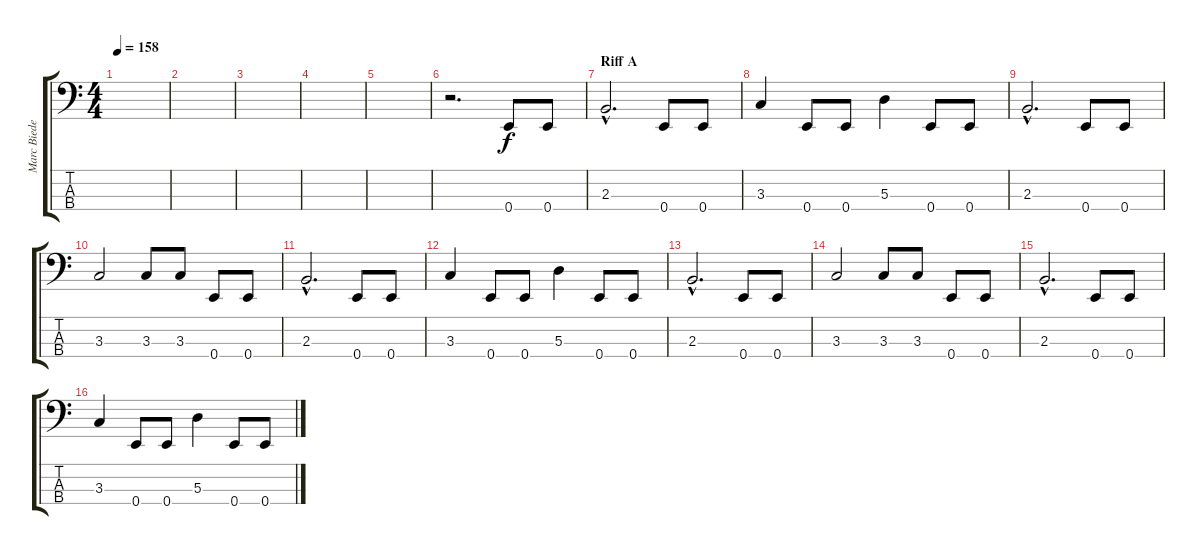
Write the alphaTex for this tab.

\track ("Marc Biedermann" "Marc Biede") {instrument electricbasspick}
\staff {score tabs}
\tuning (G2 D2 A1 E1) {hide}
\ts (4 4)
\tempo 158
\clef f4
\ks c
|
|
|
|
|
r.2{d volume 13} 0.4.8 0.4.8 |
\section ("" "Riff A")
2.3{hac}.2{d} 0.4.8 0.4.8 |
3.3.4 0.4.8 0.4.8 5.3.4 0.4.8 0.4.8 |
2.3{hac}.2{d} 0.4.8 0.4.8 |
3.3.2 3.3.8 3.3.8 0.4.8 0.4.8 |
2.3{hac}.2{d} 0.4.8 0.4.8 |
3.3.4 0.4.8 0.4.8 5.3.4 0.4.8 0.4.8 |
2.3{hac}.2{d} 0.4.8 0.4.8 |
3.3.2 3.3.8 3.3.8 0.4.8 0.4.8 |
2.3{hac}.2{d} 0.4.8 0.4.8 |
3.3.4 0.4.8 0.4.8 5.3.4 0.4.8 0.4.8
